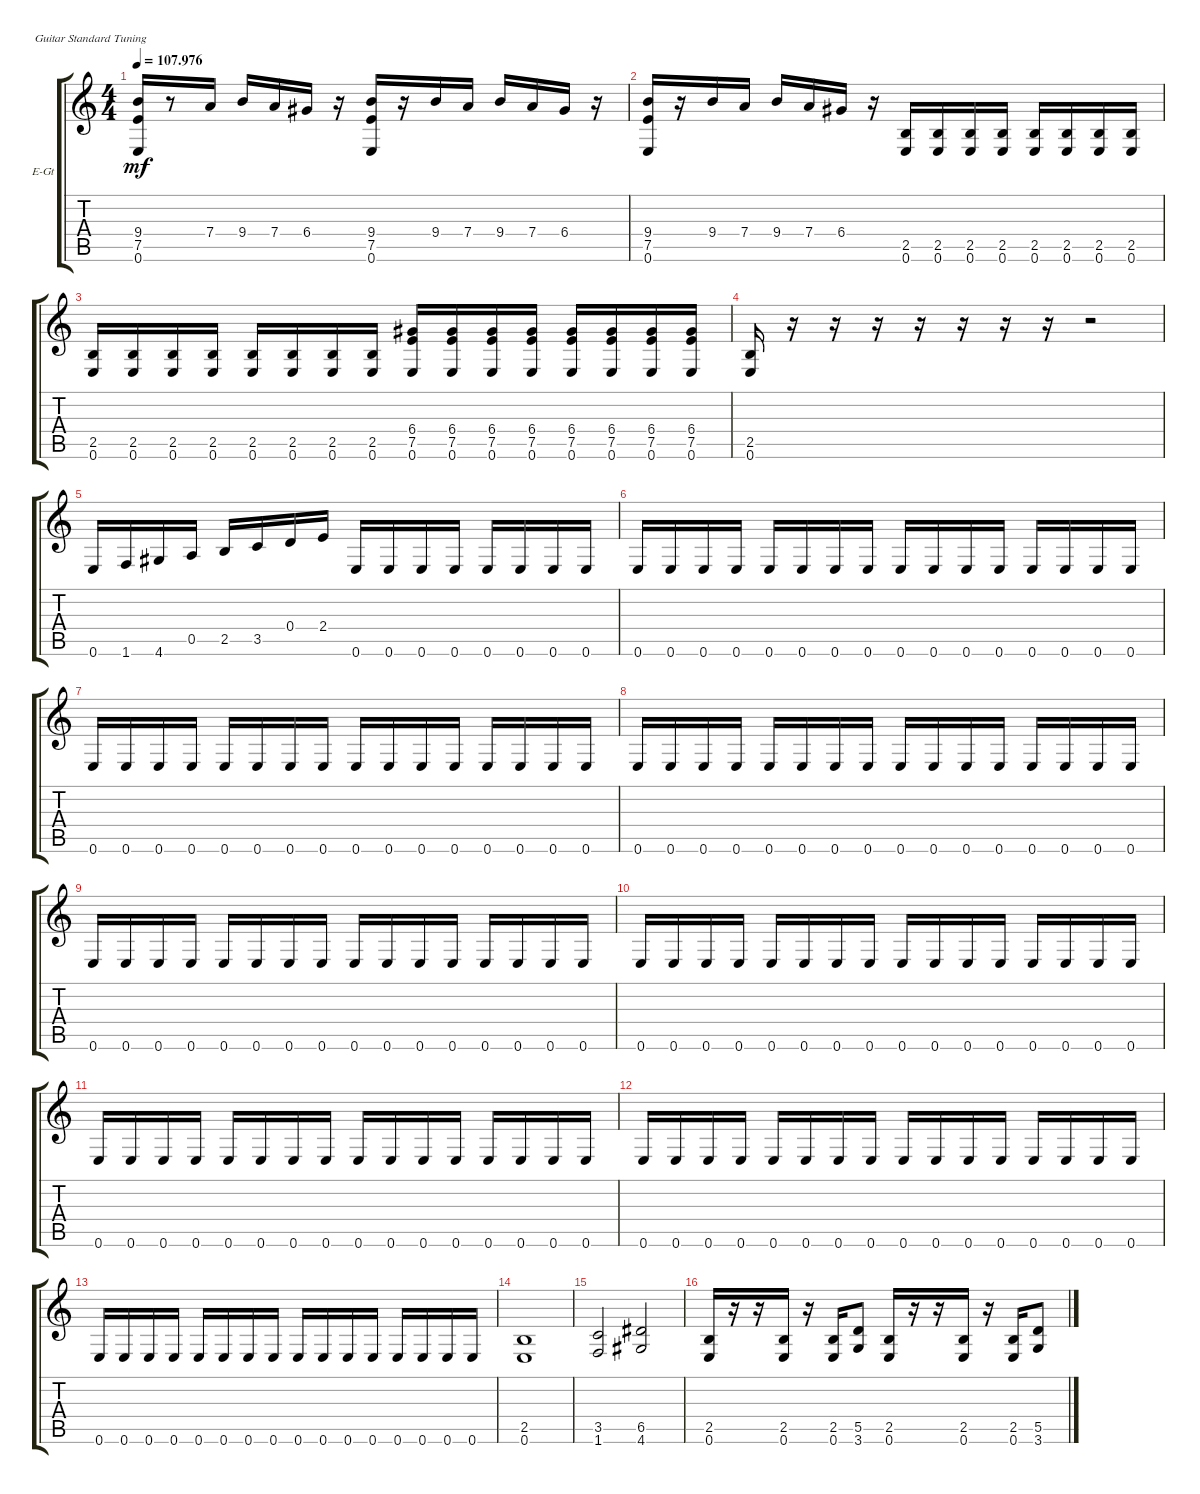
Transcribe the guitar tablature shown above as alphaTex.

\defaultSystemsLayout 4
\bracketExtendMode groupsimilarinstruments
\firstSystemTrackNameOrientation horizontal
\otherSystemsTrackNameOrientation horizontal
\track ("Electric Guitar" "E-Gt") {instrument overdrivenguitar}
\staff {score tabs}
\tuning (E4 B3 G3 D3 A2 E2)
\ts (4 4)
\tempo
107.976
\accidentals auto
\clef g2
\ottava regular
\simile none
\ks c
(7.5 9.4 0.6).16{dy mf} r.8 7.4.16 9.4.16 7.4.16 6.4.16 r.16 (7.5 9.4 0.6).16 r.16 9.4.16 7.4.16 9.4.16 7.4.16 6.4.16 r.16 |
(7.5 9.4 0.6).16 r.16 9.4.16 7.4.16 9.4.16 7.4.16 6.4.16 r.16 (0.6 2.5).16 (2.5 0.6).16 (2.5 0.6).16 (2.5 0.6).16 (2.5 0.6).16 (2.5 0.6).16 (2.5 0.6).16 (2.5 0.6).16 |
(2.5 0.6).16 (2.5 0.6).16 (2.5 0.6).16 (2.5 0.6).16 (2.5 0.6).16 (2.5 0.6).16 (2.5 0.6).16 (2.5 0.6).16 (7.5 0.6 6.4).16 (7.5 0.6 6.4).16 (7.5 0.6 6.4).16 (7.5 0.6 6.4).16 (7.5 0.6 6.4).16 (7.5 0.6 6.4).16 (7.5 0.6 6.4).16 (7.5 0.6 6.4).16 |
(0.6 2.5).16 r.16 r.16 r.16 r.16 r.16 r.16 r.16 r.2 |
0.6.16 1.6.16 4.6.16 0.5.16 2.5.16 3.5.16 0.4.16 2.4.16 0.6.16 0.6.16 0.6.16 0.6.16 0.6.16 0.6.16 0.6.16 0.6.16 |
0.6.16 0.6.16 0.6.16 0.6.16 0.6.16 0.6.16 0.6.16 0.6.16 0.6.16 0.6.16 0.6.16 0.6.16 0.6.16 0.6.16 0.6.16 0.6.16 |
0.6.16 0.6.16 0.6.16 0.6.16 0.6.16 0.6.16 0.6.16 0.6.16 0.6.16 0.6.16 0.6.16 0.6.16 0.6.16 0.6.16 0.6.16 0.6.16 |
0.6.16 0.6.16 0.6.16 0.6.16 0.6.16 0.6.16 0.6.16 0.6.16 0.6.16 0.6.16 0.6.16 0.6.16 0.6.16 0.6.16 0.6.16 0.6.16 |
0.6.16 0.6.16 0.6.16 0.6.16 0.6.16 0.6.16 0.6.16 0.6.16 0.6.16 0.6.16 0.6.16 0.6.16 0.6.16 0.6.16 0.6.16 0.6.16 |
0.6.16 0.6.16 0.6.16 0.6.16 0.6.16 0.6.16 0.6.16 0.6.16 0.6.16 0.6.16 0.6.16 0.6.16 0.6.16 0.6.16 0.6.16 0.6.16 |
0.6.16 0.6.16 0.6.16 0.6.16 0.6.16 0.6.16 0.6.16 0.6.16 0.6.16 0.6.16 0.6.16 0.6.16 0.6.16 0.6.16 0.6.16 0.6.16 |
0.6.16 0.6.16 0.6.16 0.6.16 0.6.16 0.6.16 0.6.16 0.6.16 0.6.16 0.6.16 0.6.16 0.6.16 0.6.16 0.6.16 0.6.16 0.6.16 |
0.6.16 0.6.16 0.6.16 0.6.16 0.6.16 0.6.16 0.6.16 0.6.16 0.6.16 0.6.16 0.6.16 0.6.16 0.6.16 0.6.16 0.6.16 0.6.16 |
(2.5 0.6).1 |
(1.6 3.5).2 (4.6 6.5).2 |
(0.6 2.5).16 r.16 r.16 (0.6 2.5).16 r.16 (0.6 2.5).16 (3.6 5.5).8 (0.6 2.5).16 r.16 r.16 (0.6 2.5).16 r.16 (0.6 2.5).16 (3.6 5.5).8
